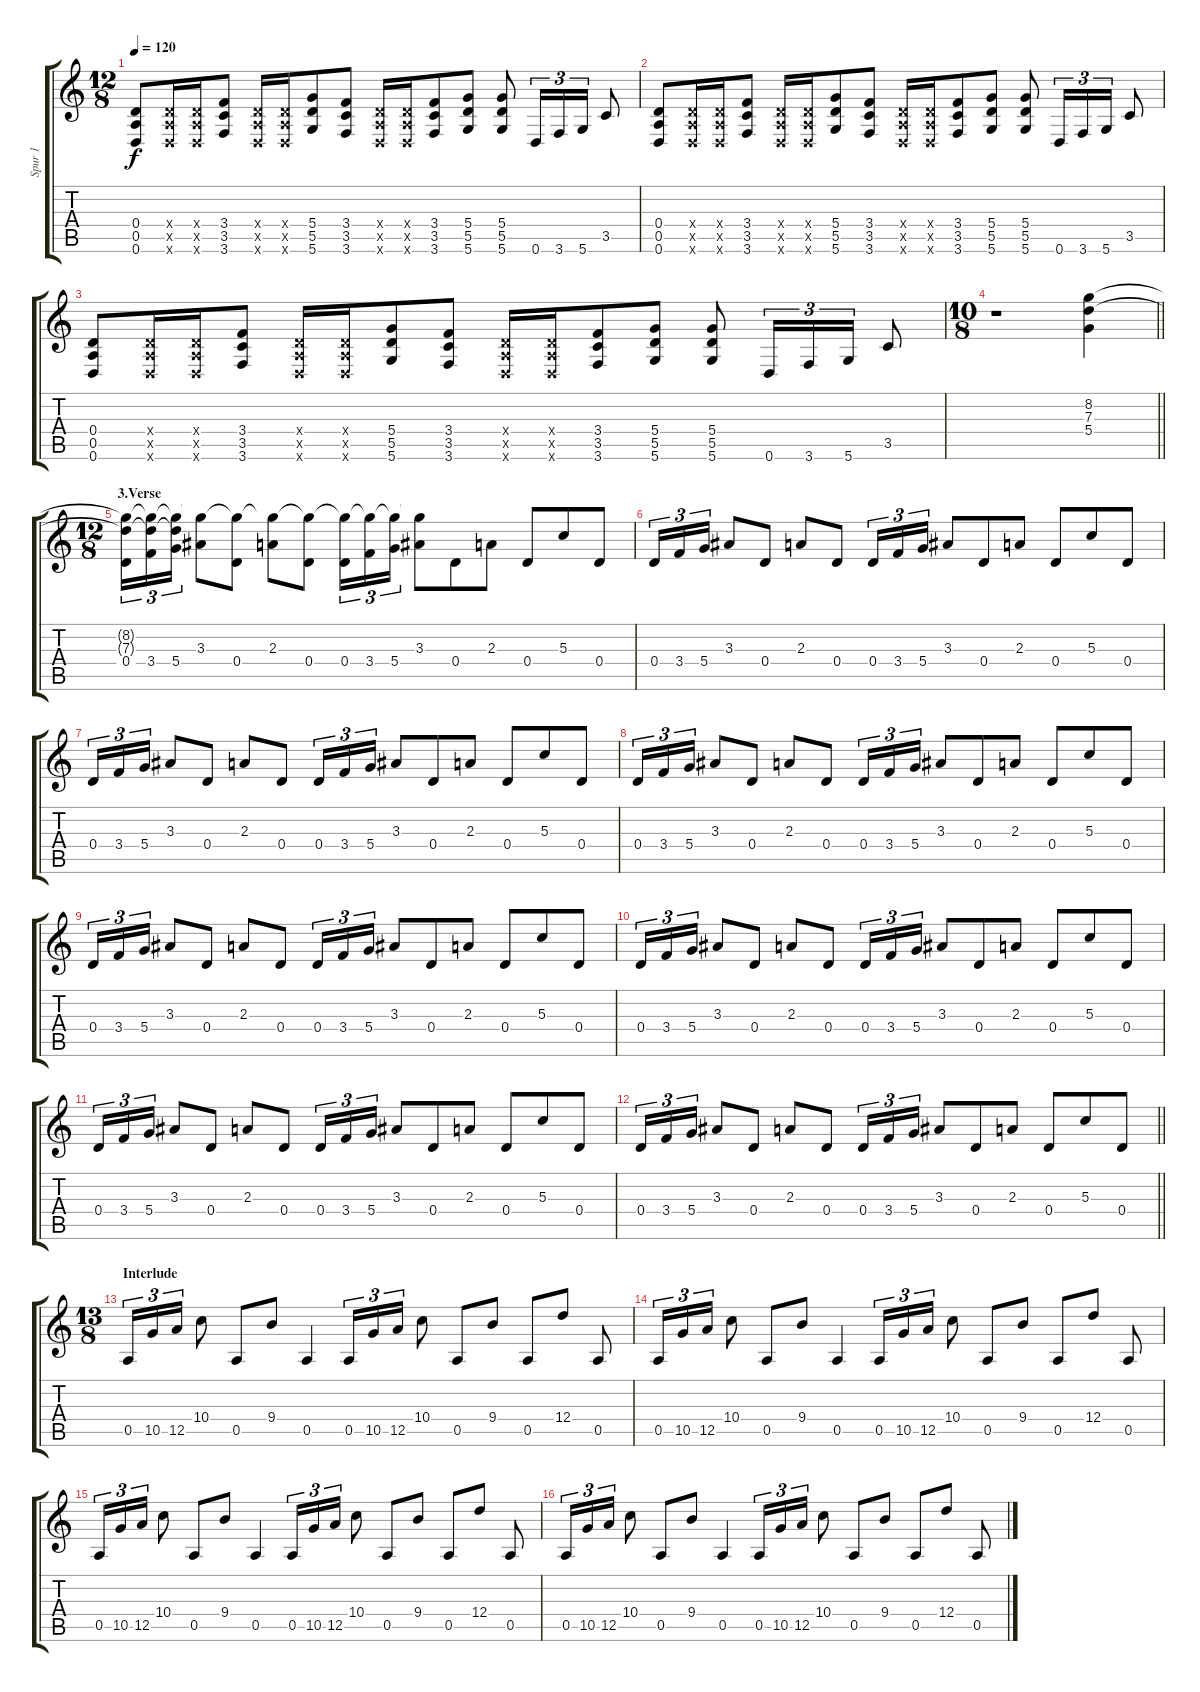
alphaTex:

\track ("Spur 1" "Spur 1") {instrument distortionguitar}
\staff {score tabs}
\tuning (E4 B3 G3 D3 A2 D2) {hide}
\ts (12 8)
\tempo 120
\clef g2
\ks c
(0.4 0.5 0.6).8{dy f} (0.4{x} 0.5{x} 0.6{x}).16 (0.4{x} 0.5{x} 0.6{x}).16 (3.4 3.5 3.6).8 (0.4{x} 0.5{x} 0.6{x}).16 (0.4{x} 0.5{x} 0.6{x}).16 (5.4 5.5 5.6).8 (3.4 3.5 3.6).8 (0.4{x} 0.5{x} 0.6{x}).16 (0.4{x} 0.5{x} 0.6{x}).16 (3.4 3.5 3.6).8 (5.4 5.5 5.6).8 (5.4 5.5 5.6).8 0.6.16{tu (3 2)} 3.6.16{tu (3 2)} 5.6.16{tu (3 2)} 3.5.8 |
(0.4 0.5 0.6).8 (0.4{x} 0.5{x} 0.6{x}).16 (0.4{x} 0.5{x} 0.6{x}).16 (3.4 3.5 3.6).8 (0.4{x} 0.5{x} 0.6{x}).16 (0.4{x} 0.5{x} 0.6{x}).16 (5.4 5.5 5.6).8 (3.4 3.5 3.6).8 (0.4{x} 0.5{x} 0.6{x}).16 (0.4{x} 0.5{x} 0.6{x}).16 (3.4 3.5 3.6).8 (5.4 5.5 5.6).8 (5.4 5.5 5.6).8 0.6.16{tu (3 2)} 3.6.16{tu (3 2)} 5.6.16{tu (3 2)} 3.5.8 |
(0.4 0.5 0.6).8 (0.4{x} 0.5{x} 0.6{x}).16 (0.4{x} 0.5{x} 0.6{x}).16 (3.4 3.5 3.6).8 (0.4{x} 0.5{x} 0.6{x}).16 (0.4{x} 0.5{x} 0.6{x}).16 (5.4 5.5 5.6).8 (3.4 3.5 3.6).8 (0.4{x} 0.5{x} 0.6{x}).16 (0.4{x} 0.5{x} 0.6{x}).16 (3.4 3.5 3.6).8 (5.4 5.5 5.6).8 (5.4 5.5 5.6).8 0.6.16{tu (3 2)} 3.6.16{tu (3 2)} 5.6.16{tu (3 2)} 3.5.8 |
\ts (10 8)
\barLineRight lightlight
r.1 (8.2 7.3 5.4).4 |
\ts (12 8)
\section ("" "3.Verse")
(8.2{t} 7.3{t} 0.4).16{tu (3 2)} (8.2{t} 7.3{t} 3.4).16{tu (3 2)} (8.2{t} 7.3{t} 5.4).16{tu (3 2)} (8.2{t} 3.3).8 (8.2{t} 0.4).8 (8.2{t} 2.3).8 (8.2{t} 0.4).8 (8.2{t} 0.4).16{tu (3 2)} (8.2{t} 3.4).16{tu (3 2)} (8.2{t} 5.4).16{tu (3 2)} (8.2{t} 3.3).8{volume 8} 0.4.8 2.3.8 0.4.8 5.3.8 0.4.8 |
0.4.16{tu (3 2)} 3.4.16{tu (3 2)} 5.4.16{tu (3 2)} 3.3.8 0.4.8 2.3.8 0.4.8 0.4.16{tu (3 2)} 3.4.16{tu (3 2)} 5.4.16{tu (3 2)} 3.3.8 0.4.8 2.3.8 0.4.8 5.3.8 0.4.8 |
0.4.16{tu (3 2)} 3.4.16{tu (3 2)} 5.4.16{tu (3 2)} 3.3.8 0.4.8 2.3.8 0.4.8 0.4.16{tu (3 2)} 3.4.16{tu (3 2)} 5.4.16{tu (3 2)} 3.3.8 0.4.8 2.3.8 0.4.8 5.3.8 0.4.8 |
0.4.16{tu (3 2)} 3.4.16{tu (3 2)} 5.4.16{tu (3 2)} 3.3.8 0.4.8 2.3.8 0.4.8 0.4.16{tu (3 2)} 3.4.16{tu (3 2)} 5.4.16{tu (3 2)} 3.3.8 0.4.8 2.3.8 0.4.8 5.3.8 0.4.8 |
0.4.16{tu (3 2)} 3.4.16{tu (3 2)} 5.4.16{tu (3 2)} 3.3.8 0.4.8 2.3.8 0.4.8 0.4.16{tu (3 2)} 3.4.16{tu (3 2)} 5.4.16{tu (3 2)} 3.3.8 0.4.8 2.3.8 0.4.8 5.3.8 0.4.8 |
0.4.16{tu (3 2)} 3.4.16{tu (3 2)} 5.4.16{tu (3 2)} 3.3.8 0.4.8 2.3.8 0.4.8 0.4.16{tu (3 2)} 3.4.16{tu (3 2)} 5.4.16{tu (3 2)} 3.3.8 0.4.8 2.3.8 0.4.8 5.3.8 0.4.8 |
0.4.16{tu (3 2)} 3.4.16{tu (3 2)} 5.4.16{tu (3 2)} 3.3.8 0.4.8 2.3.8 0.4.8 0.4.16{tu (3 2)} 3.4.16{tu (3 2)} 5.4.16{tu (3 2)} 3.3.8 0.4.8 2.3.8 0.4.8 5.3.8 0.4.8 |
\barLineRight lightlight
0.4.16{tu (3 2)} 3.4.16{tu (3 2)} 5.4.16{tu (3 2)} 3.3.8 0.4.8 2.3.8 0.4.8 0.4.16{tu (3 2)} 3.4.16{tu (3 2)} 5.4.16{tu (3 2)} 3.3.8 0.4.8 2.3.8 0.4.8 5.3.8 0.4.8 |
\ts (13 8)
\section ("" "Interlude")
0.5.16{tu (3 2) volume 13} 10.5.16{tu (3 2)} 12.5.16{tu (3 2)} 10.4.8 0.5.8 9.4.8 0.5.4 0.5.16{tu (3 2)} 10.5.16{tu (3 2)} 12.5.16{tu (3 2)} 10.4.8 0.5.8 9.4.8 0.5.8 12.4.8 0.5.8 |
0.5.16{tu (3 2)} 10.5.16{tu (3 2)} 12.5.16{tu (3 2)} 10.4.8 0.5.8 9.4.8 0.5.4 0.5.16{tu (3 2)} 10.5.16{tu (3 2)} 12.5.16{tu (3 2)} 10.4.8 0.5.8 9.4.8 0.5.8 12.4.8 0.5.8 |
0.5.16{tu (3 2)} 10.5.16{tu (3 2)} 12.5.16{tu (3 2)} 10.4.8 0.5.8 9.4.8 0.5.4 0.5.16{tu (3 2)} 10.5.16{tu (3 2)} 12.5.16{tu (3 2)} 10.4.8 0.5.8 9.4.8 0.5.8 12.4.8 0.5.8 |
0.5.16{tu (3 2)} 10.5.16{tu (3 2)} 12.5.16{tu (3 2)} 10.4.8 0.5.8 9.4.8 0.5.4 0.5.16{tu (3 2)} 10.5.16{tu (3 2)} 12.5.16{tu (3 2)} 10.4.8 0.5.8 9.4.8 0.5.8 12.4.8 0.5.8
